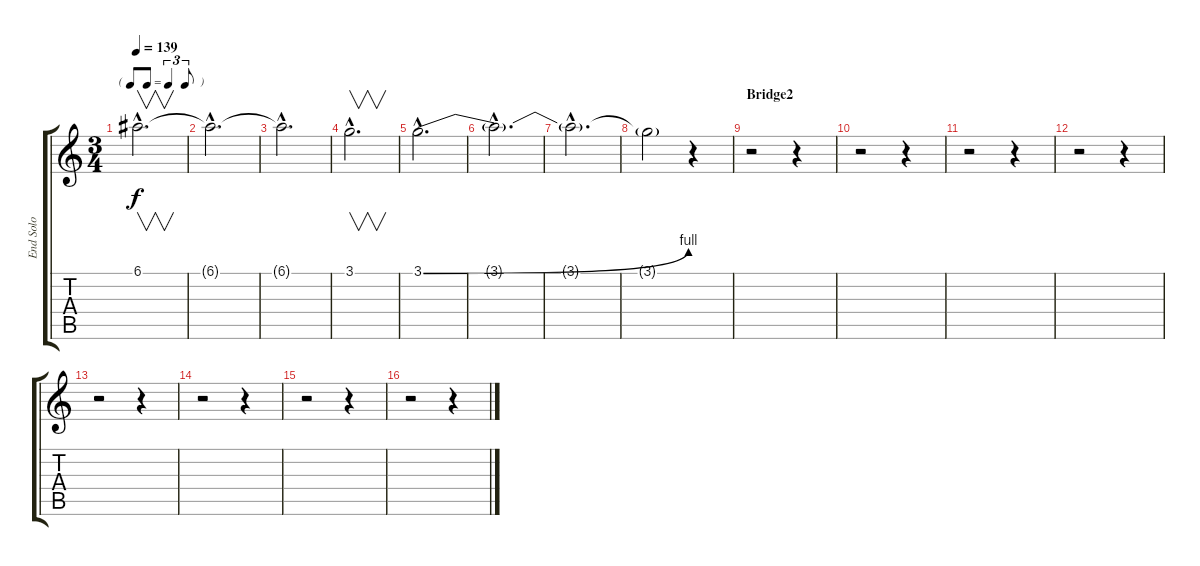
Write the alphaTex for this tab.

\track ("End Solo" "End Solo") {instrument overdrivenguitar}
\staff {score tabs}
\tuning (E4 B3 G3 D3 A2 E2) {hide}
\ts (3 4)
\tf triplet8th
\tempo 139
\clef g2
\ks c
6.1{hac}.2{v d dy f} |
6.1{hac t}.2{d} |
6.1{hac t}.2{d} |
3.1{hac}.2{v d} |
3.1{be (bend 0 0 60 4) hac}.2{d} |
3.1{hac t}.2{d} |
3.1{hac t}.2{d} |
3.1{t}.2 r.4 |
\section ("" "Bridge2")
r.2 r.4 |
r.2 r.4 |
r.2 r.4 |
r.2 r.4 |
r.2 r.4 |
r.2 r.4 |
r.2 r.4 |
r.2 r.4
